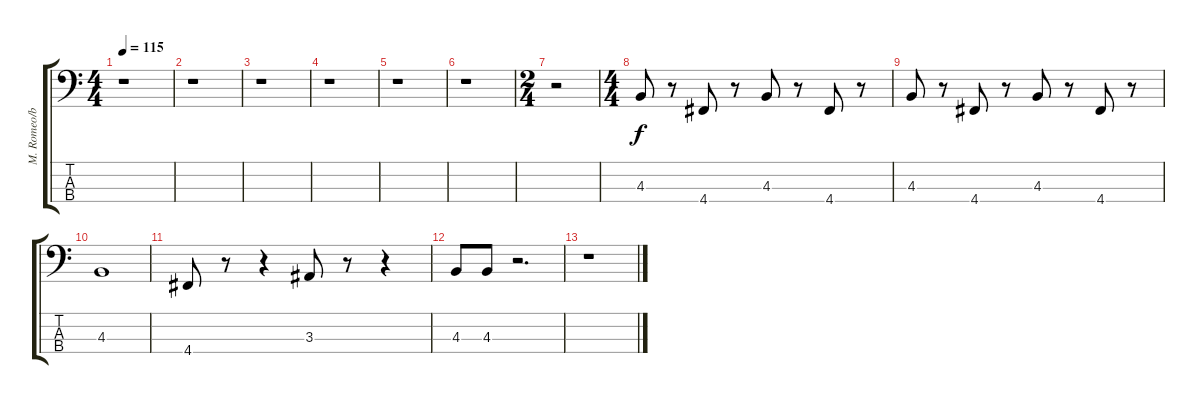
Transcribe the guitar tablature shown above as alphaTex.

\track ("M. Romeo/baixo" "M. Romeo/b") {instrument electricbasspick}
\staff {score tabs}
\tuning (F2 C2 G1 D1) {hide}
\ts (4 4)
\tempo 115
\clef f4
\ks c
r.1{dy f} |
r.1 |
r.1 |
r.1 |
r.1 |
r.1 |
\ts (2 4)
r.2 |
\ts (4 4)
4.3.8 r.8 4.4.8 r.8 4.3.8 r.8 4.4.8 r.8 |
4.3.8 r.8 4.4.8 r.8 4.3.8 r.8 4.4.8 r.8 |
4.3.1 |
4.4.8 r.8 r.4 3.3.8 r.8 r.4 |
4.3.8 4.3.8 r.2{d} |
r.1
